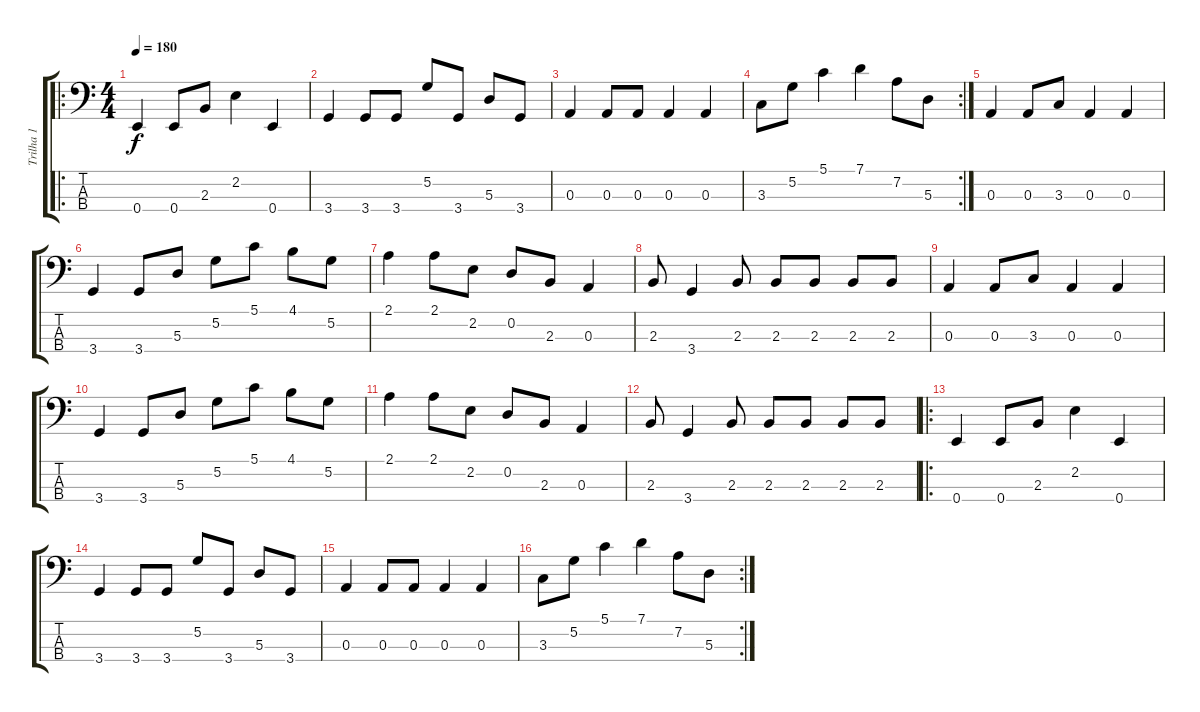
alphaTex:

\track ("Trilha 1" "Trilha 1") {instrument electricbasspick}
\staff {score tabs}
\tuning (G2 D2 A1 E1) {hide}
\ro
\ts (4 4)
\tempo 180
\clef f4
\ks c
0.4.4{dy f} 0.4.8 2.3.8 2.2.4 0.4.4 |
3.4.4 3.4.8 3.4.8 5.2.8 3.4.8 5.3.8 3.4.8 |
0.3.4 0.3.8 0.3.8 0.3.4 0.3.4 |
\rc 2
3.3.8 5.2.8 5.1.4 7.1.4 7.2.8 5.3.8 |
0.3.4 0.3.8 3.3.8 0.3.4 0.3.4 |
3.4.4 3.4.8 5.3.8 5.2.8 5.1.8 4.1.8 5.2.8 |
2.1.4 2.1.8 2.2.8 0.2.8 2.3.8 0.3.4 |
2.3.8 3.4.4 2.3.8 2.3.8 2.3.8 2.3.8 2.3.8 |
0.3.4 0.3.8 3.3.8 0.3.4 0.3.4 |
3.4.4 3.4.8 5.3.8 5.2.8 5.1.8 4.1.8 5.2.8 |
2.1.4 2.1.8 2.2.8 0.2.8 2.3.8 0.3.4 |
2.3.8 3.4.4 2.3.8 2.3.8 2.3.8 2.3.8 2.3.8 |
\ro
0.4.4 0.4.8 2.3.8 2.2.4 0.4.4 |
3.4.4 3.4.8 3.4.8 5.2.8 3.4.8 5.3.8 3.4.8 |
0.3.4 0.3.8 0.3.8 0.3.4 0.3.4 |
\rc 2
3.3.8 5.2.8 5.1.4 7.1.4 7.2.8 5.3.8
